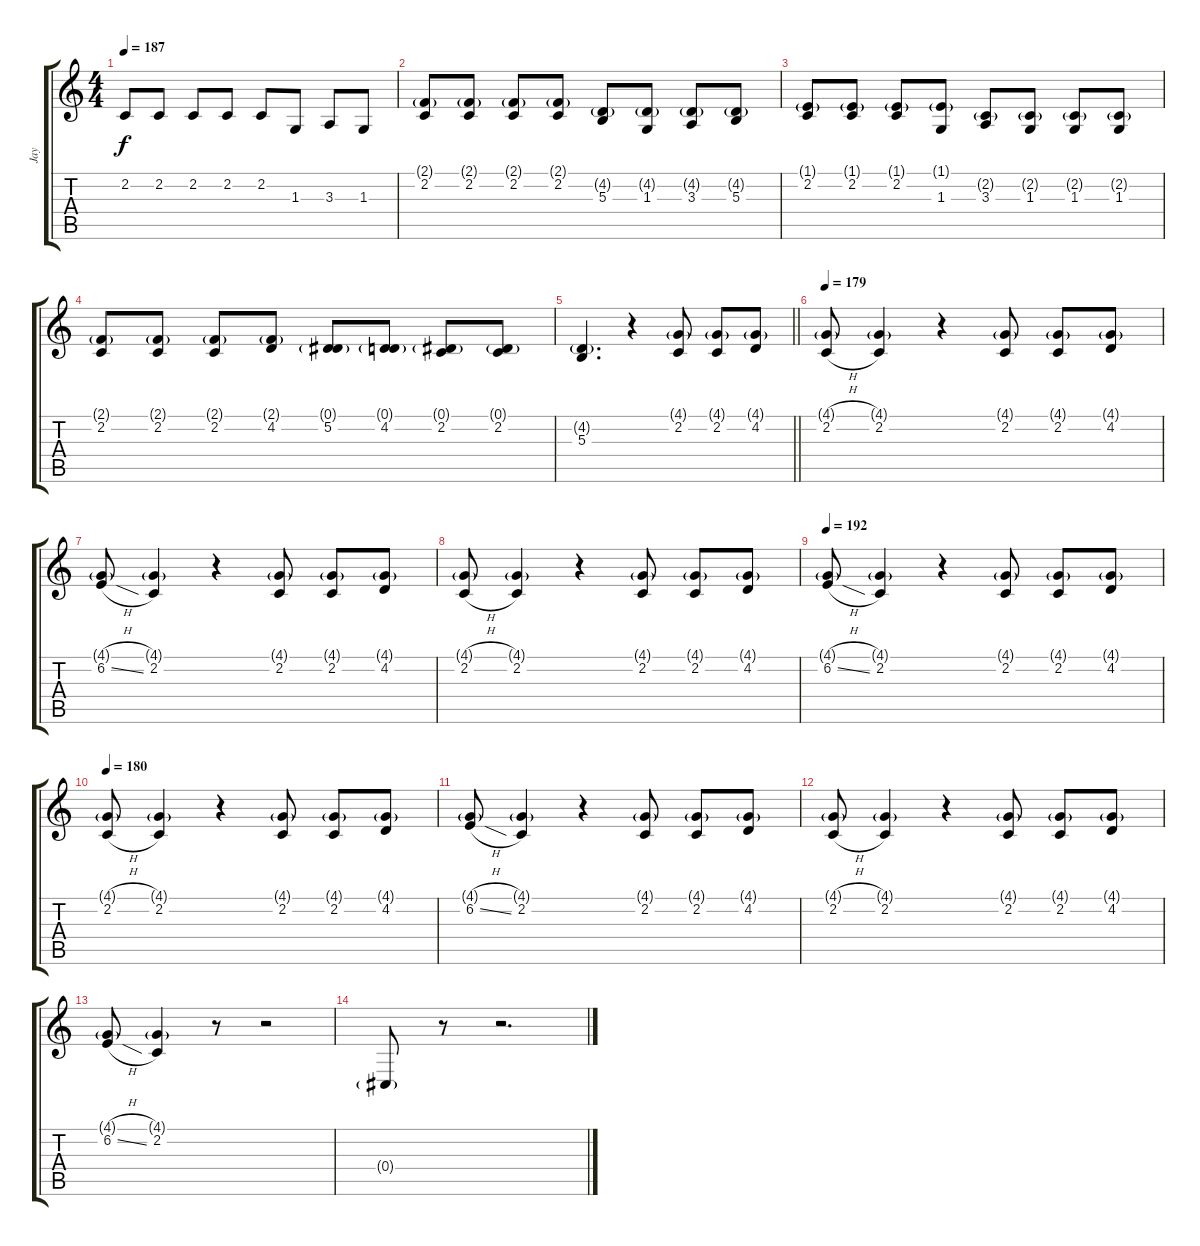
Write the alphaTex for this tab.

\track ("Jay" "Jay") {instrument bassoon}
\staff {score tabs}
\tuning (Eb4 Bb3 Gb3 Db3 Ab2 Eb2) {hide}
\ts (4 4)
\tempo 187
\clef g2
\ks c
2.2.8{dy f} 2.2.8 2.2.8 2.2.8 2.2.8 1.3.8 3.3.8 1.3.8 |
(2.1{g} 2.2).8 (2.1{g} 2.2).8 (2.1{g} 2.2).8 (2.1{g} 2.2).8 (4.2{g} 5.3).8 (4.2{g} 1.3).8 (4.2{g} 3.3).8 (4.2{g} 5.3).8 |
(1.1{g} 2.2).8 (1.1{g} 2.2).8 (1.1{g} 2.2).8 (1.1{g} 1.3).8 (2.2{g} 3.3).8 (2.2{g} 1.3).8 (2.2{g} 1.3).8 (2.2{g} 1.3).8 |
(2.1{g} 2.2).8 (2.1{g} 2.2).8 (2.1{g} 2.2).8 (2.1{g} 4.2).8 (0.1{g} 5.2).8 (0.1{g} 4.2).8 (0.1{g} 2.2).8 (0.1{g} 2.2).8 |
\barLineRight lightlight
(4.2{g} 5.3).4{d} r.4 (4.1{g} 2.2).8 (4.1{g} 2.2).8 (4.1{g} 4.2).8 |
\section ("" "")
\tempo 179
(4.1{h g} 2.2{h}).8 (4.1{g} 2.2).4 r.4 (4.1{g} 2.2).8 (4.1{g} 2.2).8 (4.1{g} 4.2).8 |
(4.1{h g} 6.2{sl}).8 (4.1{g} 2.2).4 r.4 (4.1{g} 2.2).8 (4.1{g} 2.2).8 (4.1{g} 4.2).8 |
(4.1{h g} 2.2{h}).8 (4.1{g} 2.2).4 r.4 (4.1{g} 2.2).8 (4.1{g} 2.2).8 (4.1{g} 4.2).8 |
\tempo 192
(4.1{h g} 6.2{sl}).8 (4.1{g} 2.2).4 r.4 (4.1{g} 2.2).8 (4.1{g} 2.2).8 (4.1{g} 4.2).8 |
\tempo 180
(4.1{h g} 2.2{h}).8 (4.1{g} 2.2).4 r.4 (4.1{g} 2.2).8 (4.1{g} 2.2).8 (4.1{g} 4.2).8 |
(4.1{h g} 6.2{sl}).8 (4.1{g} 2.2).4 r.4 (4.1{g} 2.2).8 (4.1{g} 2.2).8 (4.1{g} 4.2).8 |
(4.1{h g} 2.2{h}).8 (4.1{g} 2.2).4 r.4 (4.1{g} 2.2).8 (4.1{g} 2.2).8 (4.1{g} 4.2).8 |
(4.1{h g} 6.2{sl}).8 (4.1{g} 2.2).4 r.8 r.2 |
0.4{g}.8{instrument gunshot} r.8 r.2{d}
